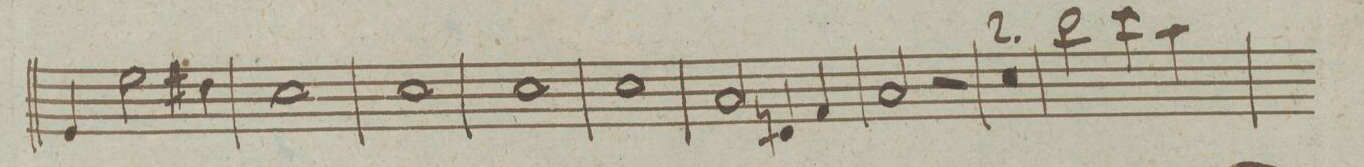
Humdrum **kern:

**kern	**dynam
*I"Fagotto Primo	*
*clefF4	*
*k[]	*
*met(c|)	*
*M2/2	*
4GG/	.
2G\	.
4F#X\	.
=41	=41
1E\	.
=42	=42
1E\	.
=43	=43
1E\	.
=44	=44
1E\	.
=45	=45
2C/	.
4FFn/	.
4AA/	.
=46	=46
2C/	.
2r	.
=47	=47
0r	.
=48	=48
=49	=49
2d\	.
4e\	.
4c\	.
=50	=50
*-	*-
